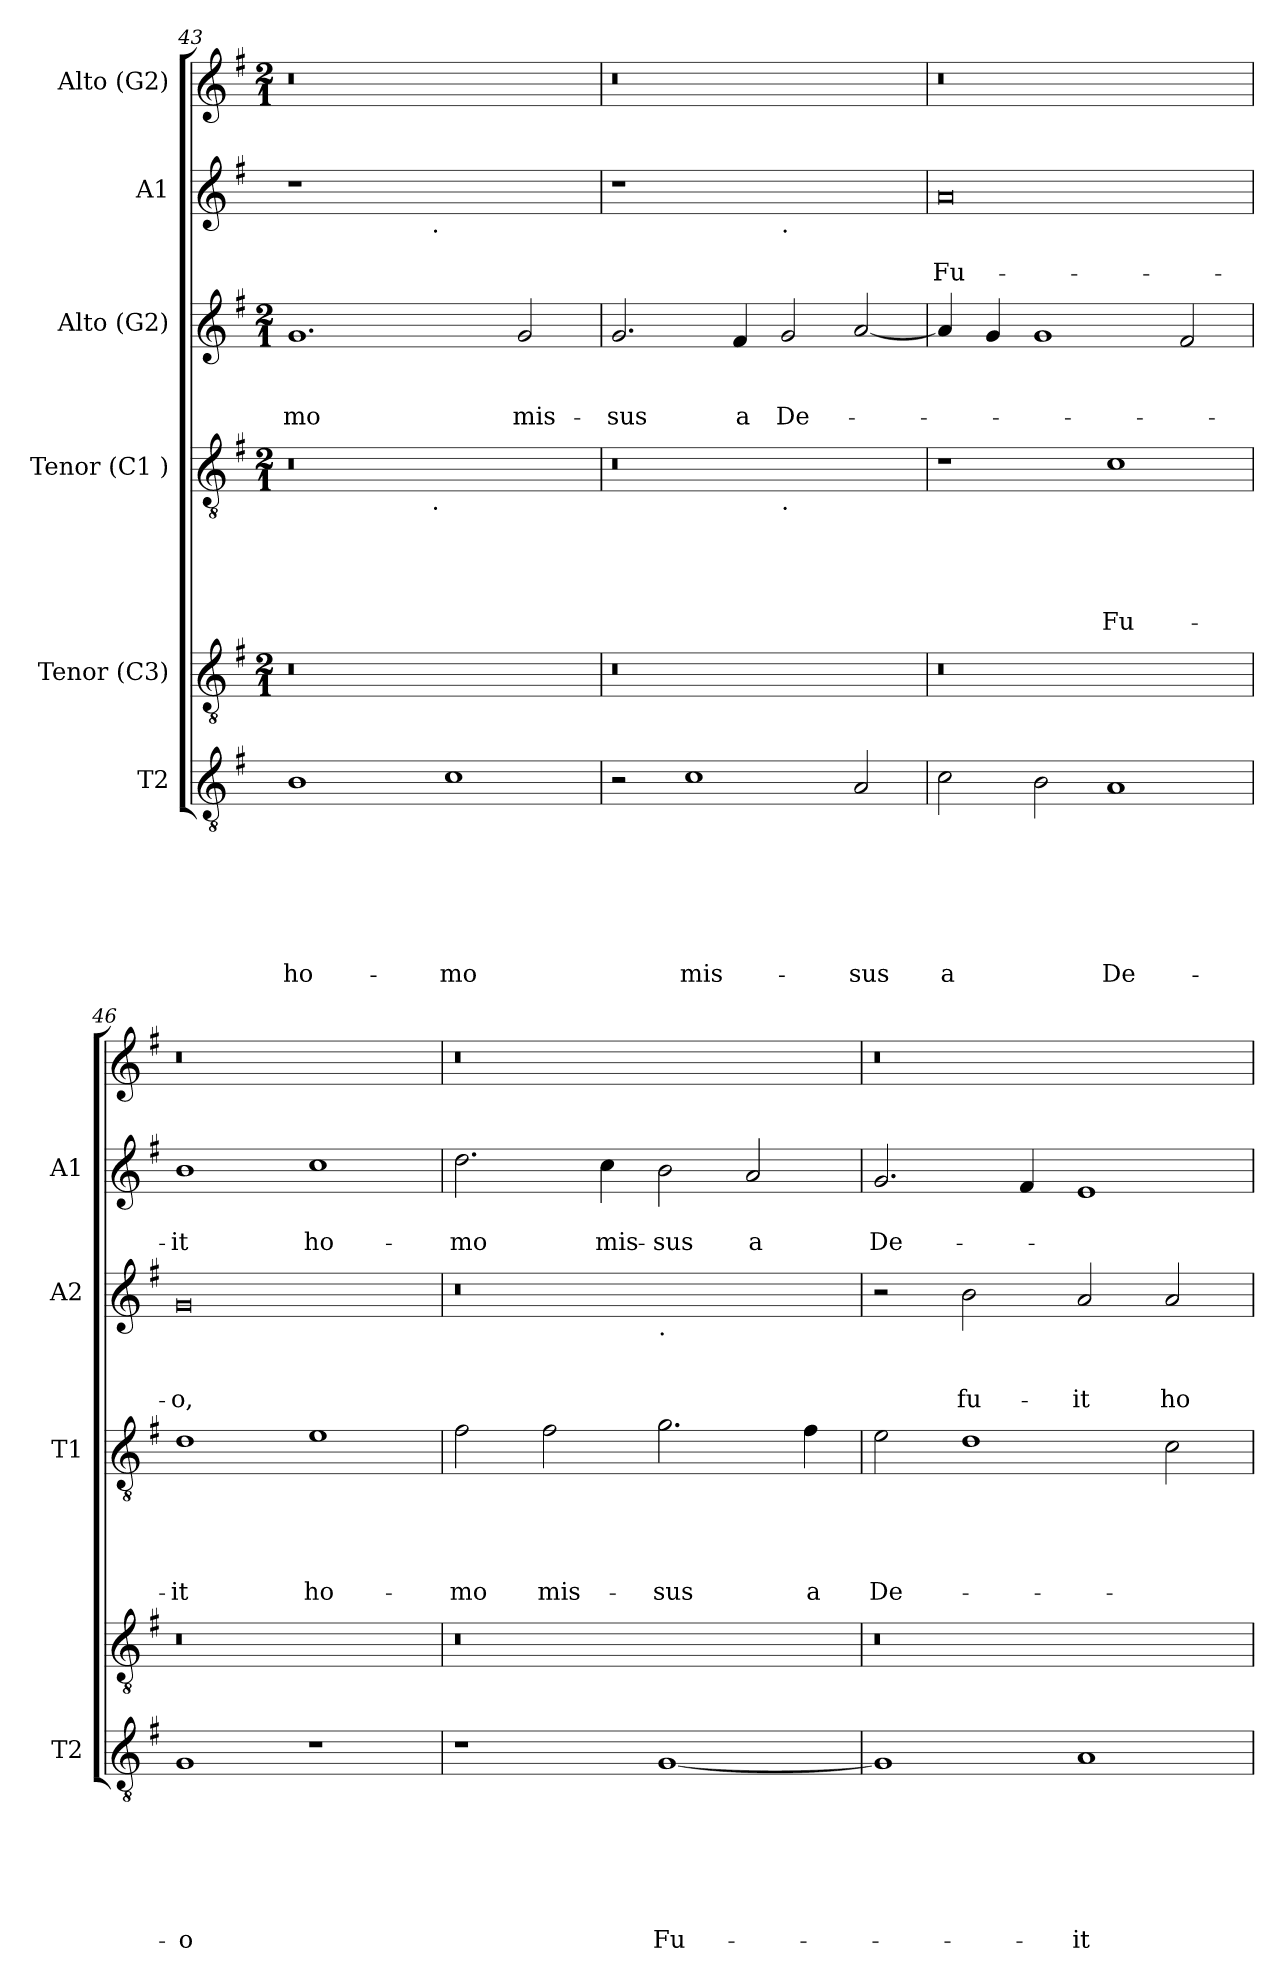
**kern	**text	**text	**text	**text	**text	**text	**text	**kern	**kern	**text	**text	**text	**text	**text	**kern	**text	**text	**text	**kern	**text	**text	**kern
*part6	*part6	*part6	*part6	*part6	*part6	*part6	*part6	*part5	*part4	*part4	*part4	*part4	*part4	*part4	*part3	*part3	*part3	*part3	*part2	*part2	*part2	*part1
*staff6	*staff6	*staff6	*staff6	*staff6	*staff6	*staff6	*staff6	*staff5	*staff4	*staff4	*staff4	*staff4	*staff4	*staff4	*staff3	*staff3	*staff3	*staff3	*staff2	*staff2	*staff2	*staff1
*I"T2	*	*	*	*	*	*	*	*I"Tenor (C3)	*I"Tenor (C1 )	*	*	*	*	*	*I"Alto (G2)	*	*	*	*I"A1	*	*	*I"Alto (G2)
*I'T2	*	*	*	*	*	*	*	*	*I'T1	*	*	*	*	*	*I'A2	*	*	*	*I'A1	*	*	*
*clefGv2	*	*	*	*	*	*	*	*clefGv2	*clefGv2	*	*	*	*	*	*clefG2	*	*	*	*clefG2	*	*	*clefG2
*k[f#]	*	*	*	*	*	*	*	*k[f#]	*k[f#]	*	*	*	*	*	*k[f#]	*	*	*	*k[f#]	*	*	*k[f#]
*G:	*	*	*	*	*	*	*	*G:	*G:	*	*	*	*	*	*G:	*	*	*	*G:	*	*	*G:
*	*	*	*	*	*	*	*	*M2/1	*M2/1	*	*	*	*	*	*M2/1	*	*	*	*	*	*	*M2/1
=43	=43	=43	=43	=43	=43	=43	=43	=43	=43	=43	=43	=43	=43	=43	=43	=43	=43	=43	=43	=43	=43	=43
!	!	!	!	!	!	!	!LO:LY:b	!	!	!	!	!	!	!	!	!	!	!LO:LY:b	!	!	!	!
*	*	*	*	*	*	*	*	*	*^	*	*	*	*	*	*	*	*	*	*^	*	*	*
1B	.	.	.	.	.	.	ho-	0r	0r	2ryy	.	.	.	.	.	1.g	.	.	-mo	1r	2ryy	.	.	0r
.	.	.	.	.	.	.	.	.	.	4...ryy	.	.	.	.	.	.	.	.	.	.	4...ryy	.	.	.
!	!	!	!	!	!	!	!	!	!	!	!	!	!	!	!	!	!	!	!	!	!LO:TX:b:t=.	!	!	!
!	!	!	!	!	!	!	!	!	!	!LO:TX:b:t=.	!	!	!	!	!	!	!	!	!	!	!	!	!	!
.	.	.	.	.	.	.	.	.	.	1ryy	.	.	.	.	.	.	.	.	.	.	1ryy	.	.	.
!	!	!	!	!	!	!	!LO:LY:b	!	!	!	!	!	!	!	!	!	!	!	!	!	!	!	!	!
1c	.	.	.	.	.	.	-mo	.	.	.	.	.	.	.	.	.	.	.	.	1ryy	.	.	.	.
!	!	!	!	!	!	!	!	!	!	!	!	!	!	!	!	!	!	!	!LO:LY:b	!	!	!	!	!
.	.	.	.	.	.	.	.	.	.	.	.	.	.	.	.	2g/	.	.	mis-	.	.	.	.	.
.	.	.	.	.	.	.	.	.	.	32ryy	.	.	.	.	.	.	.	.	.	.	32ryy	.	.	.
=44	=44	=44	=44	=44	=44	=44	=44	=44	=44	=44	=44	=44	=44	=44	=44	=44	=44	=44	=44	=44	=44	=44	=44	=44
!	!	!	!	!	!	!	!	!	!	!	!	!	!	!	!	!	!	!	!LO:LY:b	!	!	!	!	!
*	*	*	*	*	*	*	*	*	*	*	*	*	*	*	*	*	*	*	*	*v	*v	*	*	*
2r	.	.	.	.	.	.	.	0r	0r	1ryy	.	.	.	.	.	2.g/	.	.	-sus	1r	.	.	0r
!	!	!	!	!	!	!	!LO:LY:b	!	!	!	!	!	!	!	!	!	!	!	!	!	!	!	!
1c	.	.	.	.	.	.	mis-	.	.	.	.	.	.	.	.	.	.	.	.	.	.	.	.
!	!	!	!	!	!	!	!	!	!	!	!	!	!	!	!	!	!	!	!LO:LY:b	!	!	!	!
.	.	.	.	.	.	.	.	.	.	.	.	.	.	.	.	4f#/	.	.	a	.	.	.	.
!	!	!	!	!	!	!	!	!	!	!	!	!	!	!	!	!	!	!	!	!LO:TX:b:t=.	!	!	!
!	!	!	!	!	!	!	!	!	!	!LO:TX:b:t=.	!	!	!	!	!	!	!	!	!	!	!	!	!
!	!	!	!	!	!	!	!	!	!	!	!	!	!	!	!	!	!	!	!LO:LY:b	!	!	!	!
.	.	.	.	.	.	.	.	.	.	1ryy	.	.	.	.	.	2g/	.	.	De-	1ryy	.	.	.
!	!	!	!	!	!	!	!LO:LY:b	!	!	!	!	!	!	!	!	!	!	!	!	!	!	!	!
2A/	.	.	.	.	.	.	-sus	.	.	.	.	.	.	.	.	[<2a/	.	.	.	.	.	.	.
=45	=45	=45	=45	=45	=45	=45	=45	=45	=45	=45	=45	=45	=45	=45	=45	=45	=45	=45	=45	=45	=45	=45	=45
!	!	!	!	!	!	!	!LO:LY:b	!	!	!	!	!	!	!	!	!	!	!	!	!	!	!LO:LY:b:rj	!
*	*	*	*	*	*	*	*	*	*v	*v	*	*	*	*	*	*	*	*	*	*	*	*	*
2c\	.	.	.	.	.	.	a	0r	1r	.	.	.	.	.	4a/]	.	.	.	0a	.	Fu-	0r
.	.	.	.	.	.	.	.	.	.	.	.	.	.	.	4g/	.	.	.	.	.	.	.
2B\	.	.	.	.	.	.	.	.	.	.	.	.	.	.	1g	.	.	.	.	.	.	.
!	!	!	!	!	!	!	!LO:LY:b	!	!	!	!	!	!	!LO:LY:b	!	!	!	!	!	!	!	!
1A	.	.	.	.	.	.	De-	.	1c	.	.	.	.	Fu-	.	.	.	.	.	.	.	.
.	.	.	.	.	.	.	.	.	.	.	.	.	.	.	2f#/	.	.	.	.	.	.	.
=46	=46	=46	=46	=46	=46	=46	=46	=46	=46	=46	=46	=46	=46	=46	=46	=46	=46	=46	=46	=46	=46	=46
!	!	!	!	!	!	!	!LO:LY:b:rj	!	!	!	!	!	!	!LO:LY:b	!	!	!	!LO:LY:b:rj	!	!	!LO:LY:b	!
1G	.	.	.	.	.	.	-o	0r	1d	.	.	.	.	-it	0g	.	.	-o,	1b	.	-it	0r
!	!	!	!	!	!	!	!	!	!	!	!	!	!	!LO:LY:b	!	!	!	!	!	!	!LO:LY:b	!
1r	.	.	.	.	.	.	.	.	1e	.	.	.	.	ho-	.	.	.	.	1cc	.	ho-	.
!!LO:LB:g=z
=47	=47	=47	=47	=47	=47	=47	=47	=47	=47	=47	=47	=47	=47	=47	=47	=47	=47	=47	=47	=47	=47	=47
!	!	!	!	!	!	!	!	!	!	!	!	!	!	!LO:LY:b	!	!	!	!	!	!	!LO:LY:b	!
*	*	*	*	*	*	*	*	*	*	*	*	*	*	*	*^	*	*	*	*	*	*	*
1r	.	.	.	.	.	.	.	0r	2f#\	.	.	.	.	-mo	0r	1ryy	.	.	.	2.dd\	.	-mo	0r
!	!	!	!	!	!	!	!	!	!	!	!	!	!	!LO:LY:b	!	!	!	!	!	!	!	!	!
.	.	.	.	.	.	.	.	.	2f#\	.	.	.	.	mis-	.	.	.	.	.	.	.	.	.
!	!	!	!	!	!	!	!	!	!	!	!	!	!	!	!	!	!	!	!	!	!	!LO:LY:b	!
.	.	.	.	.	.	.	.	.	.	.	.	.	.	.	.	.	.	.	.	4cc\	.	mis-	.
!	!	!	!	!	!	!	!	!	!	!	!	!	!	!	!	!LO:TX:b:t=.	!	!	!	!	!	!	!
!	!	!	!	!	!	!	!LO:LY:b	!	!	!	!	!	!	!LO:LY:b	!	!	!	!	!	!	!	!LO:LY:b:rj	!
[<1G	.	.	.	.	.	.	Fu-	.	2.g\	.	.	.	.	-sus	.	1ryy	.	.	.	2b\	.	-sus	.
!	!	!	!	!	!	!	!	!	!	!	!	!	!	!	!	!	!	!	!	!	!	!LO:LY:b	!
.	.	.	.	.	.	.	.	.	.	.	.	.	.	.	.	.	.	.	.	2a/	.	a	.
!	!	!	!	!	!	!	!	!	!	!	!	!	!	!LO:LY:b	!	!	!	!	!	!	!	!	!
.	.	.	.	.	.	.	.	.	4f#\	.	.	.	.	a	.	.	.	.	.	.	.	.	.
=48	=48	=48	=48	=48	=48	=48	=48	=48	=48	=48	=48	=48	=48	=48	=48	=48	=48	=48	=48	=48	=48	=48	=48
!	!	!	!	!	!	!	!	!	!	!	!	!	!	!LO:LY:b	!	!	!	!	!	!	!	!LO:LY:b	!
*	*	*	*	*	*	*	*	*	*	*	*	*	*	*	*v	*v	*	*	*	*	*	*	*
1G]	.	.	.	.	.	.	.	0r	2e\	.	.	.	.	De-	2r	.	.	.	2.g/	.	De-	0r
!	!	!	!	!	!	!	!	!	!	!	!	!	!	!	!	!	!	!LO:LY:b	!	!	!	!
.	.	.	.	.	.	.	.	.	1d	.	.	.	.	.	2b\	.	.	fu-	.	.	.	.
.	.	.	.	.	.	.	.	.	.	.	.	.	.	.	.	.	.	.	4f#/	.	.	.
!	!	!	!	!	!	!	!LO:LY:b	!	!	!	!	!	!	!	!	!	!	!LO:LY:b	!	!	!	!
1A	.	.	.	.	.	.	-it	.	.	.	.	.	.	.	2a/	.	.	-it	1e	.	.	.
!	!	!	!	!	!	!	!	!	!	!	!	!	!	!	!	!	!	!LO:LY:b	!	!	!	!
.	.	.	.	.	.	.	.	.	2c\	.	.	.	.	.	2a/	.	.	ho-	.	.	.	.
=	=	=	=	=	=	=	=	=	=	=	=	=	=	=	=	=	=	=	=	=	=	=
*-	*-	*-	*-	*-	*-	*-	*-	*-	*-	*-	*-	*-	*-	*-	*-	*-	*-	*-	*-	*-	*-	*-
